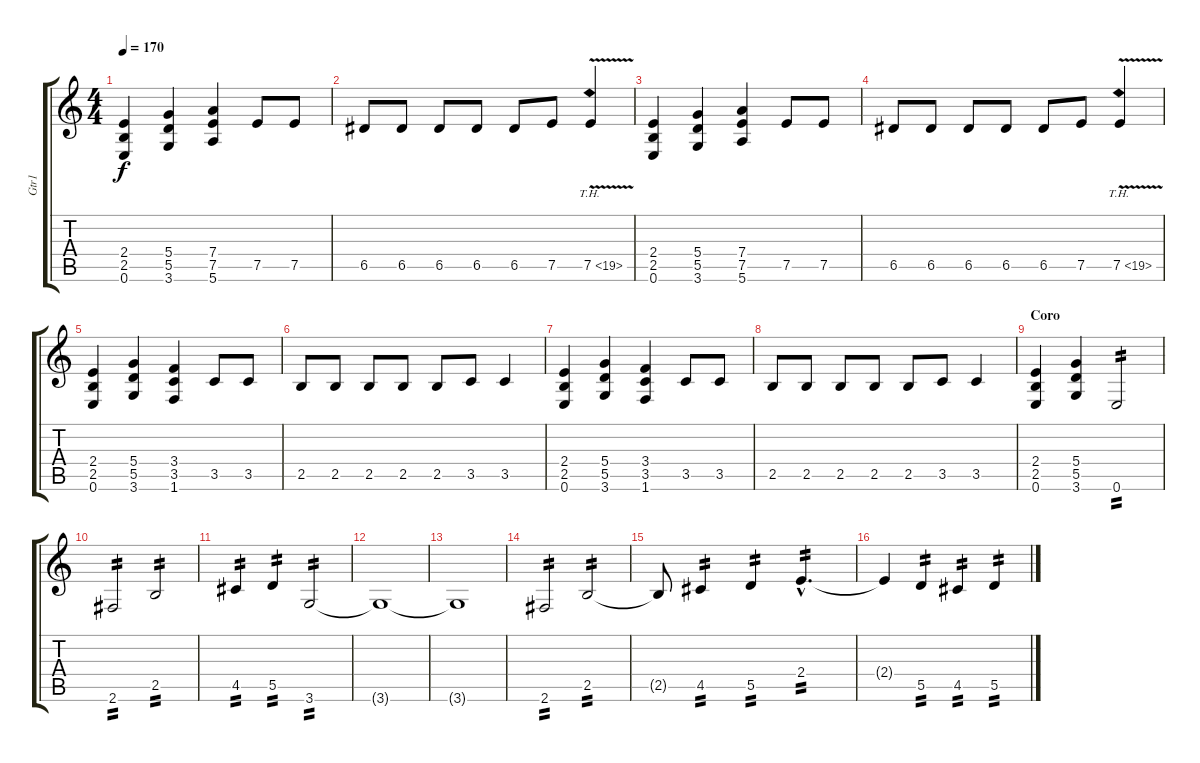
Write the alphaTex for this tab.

\track ("Gtr1" "Gtr1") {instrument overdrivenguitar}
\staff {score tabs}
\tuning (E4 B3 G3 D3 A2 E2) {hide}
\ts (4 4)
\tempo 170
\clef g2
\ks c
(2.4 2.5 0.6).4{dy f} (5.4 5.5 3.6).4 (7.4 7.5 5.6).4 7.5.8 7.5.8 |
6.5.8 6.5.8 6.5.8 6.5.8 6.5.8 7.5.8 7.5{th 12 v}.4 |
(2.4 2.5 0.6).4 (5.4 5.5 3.6).4 (7.4 7.5 5.6).4 7.5.8 7.5.8 |
6.5.8 6.5.8 6.5.8 6.5.8 6.5.8 7.5.8 7.5{th 12 v}.4 |
(2.4 2.5 0.6).4 (5.4 5.5 3.6).4 (3.4 3.5 1.6).4 3.5.8 3.5.8 |
2.5.8 2.5.8 2.5.8 2.5.8 2.5.8 3.5.8 3.5.4 |
(2.4 2.5 0.6).4 (5.4 5.5 3.6).4 (3.4 3.5 1.6).4 3.5.8 3.5.8 |
2.5.8 2.5.8 2.5.8 2.5.8 2.5.8 3.5.8 3.5.4 |
\section ("" "Coro ")
(2.4 2.5 0.6).4 (5.4 5.5 3.6).4 0.6.2{tp 2} |
2.6.2{tp 2} 2.5.2{tp 2} |
4.5.4{tp 2} 5.5.4{tp 2} 3.6.2{tp 2} |
3.6{t}.1 |
3.6{t}.1 |
2.6.2{tp 2} 2.5.2{tp 2} |
2.5{t}.8 4.5.4{tp 2} 5.5.4{tp 2} 2.4{hac}.4{d tp 2} |
2.4{t}.4 5.5.4{tp 2} 4.5.4{tp 2} 5.5.4{tp 2}
